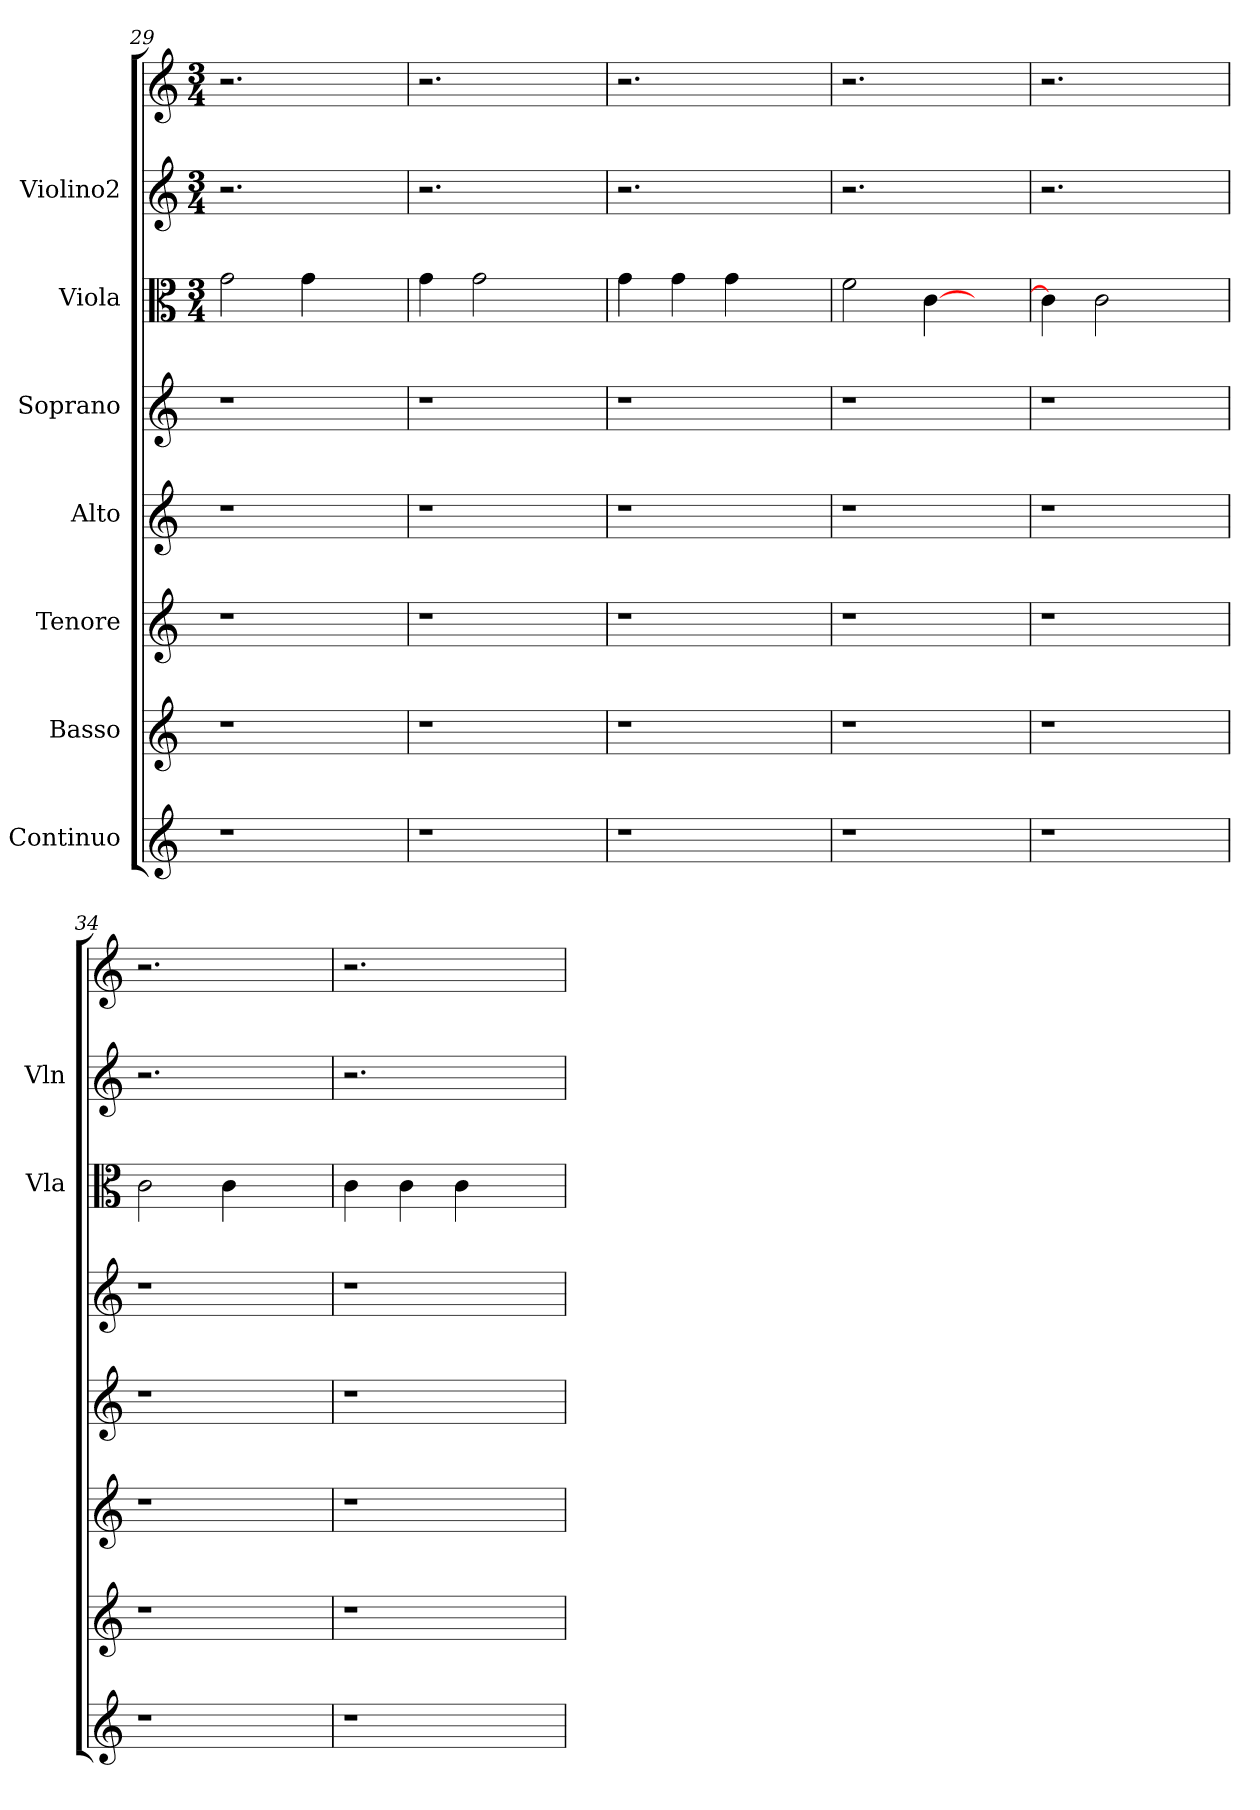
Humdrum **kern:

**kern	**kern	**kern	**kern	**kern	**kern	**kern	**kern
*part7	*part6	*part5	*part4	*part3	*part2	*part1	*part1
*staff8	*staff7	*staff6	*staff5	*staff4	*staff3	*staff2	*staff1
*I"Continuo	*I"Basso	*I"Tenore	*I"Alto	*I"Soprano	*I"Viola	*I"Violino2	*
*	*	*	*	*	*I'Vla	*I'Vln	*
*clefG2	*clefG2	*clefG2	*clefG2	*clefG2	*clefC3	*clefG2	*clefG2
*k[]	*k[]	*k[]	*k[]	*k[]	*k[]	*k[]	*k[]
*	*	*	*	*	*M3/4	*M3/4	*M3/4
=29	=29	=29	=29	=29	=29	=29	=29
1r	1r	1r	1r	1r	2g\	2.r	2.r
.	.	.	.	.	4g\	.	.
.	.	.	.	.	4ryy	4ryy	4ryy
!!LO:LB:g=z
=30	=30	=30	=30	=30	=30	=30	=30
1r	1r	1r	1r	1r	4g\	2.r	2.r
.	.	.	.	.	2g\	.	.
.	.	.	.	.	4ryy	4ryy	4ryy
=31	=31	=31	=31	=31	=31	=31	=31
1r	1r	1r	1r	1r	4g\	2.r	2.r
.	.	.	.	.	4g\	.	.
.	.	.	.	.	4g\	.	.
.	.	.	.	.	4ryy	4ryy	4ryy
=32	=32	=32	=32	=32	=32	=32	=32
1r	1r	1r	1r	1r	2f\	2.r	2.r
.	.	.	.	.	[4c\	.	.
.	.	.	.	.	4ryy	4ryy	4ryy
=33	=33	=33	=33	=33	=33	=33	=33
1r	1r	1r	1r	1r	4c\]	2.r	2.r
.	.	.	.	.	2c\	.	.
.	.	.	.	.	4ryy	4ryy	4ryy
=34	=34	=34	=34	=34	=34	=34	=34
1r	1r	1r	1r	1r	2c\	2.r	2.r
.	.	.	.	.	4c\	.	.
.	.	.	.	.	4ryy	4ryy	4ryy
=35	=35	=35	=35	=35	=35	=35	=35
1r	1r	1r	1r	1r	4c\	2.r	2.r
.	.	.	.	.	4c\	.	.
.	.	.	.	.	4c\	.	.
.	.	.	.	.	4ryy	4ryy	4ryy
=	=	=	=	=	=	=	=
*-	*-	*-	*-	*-	*-	*-	*-
